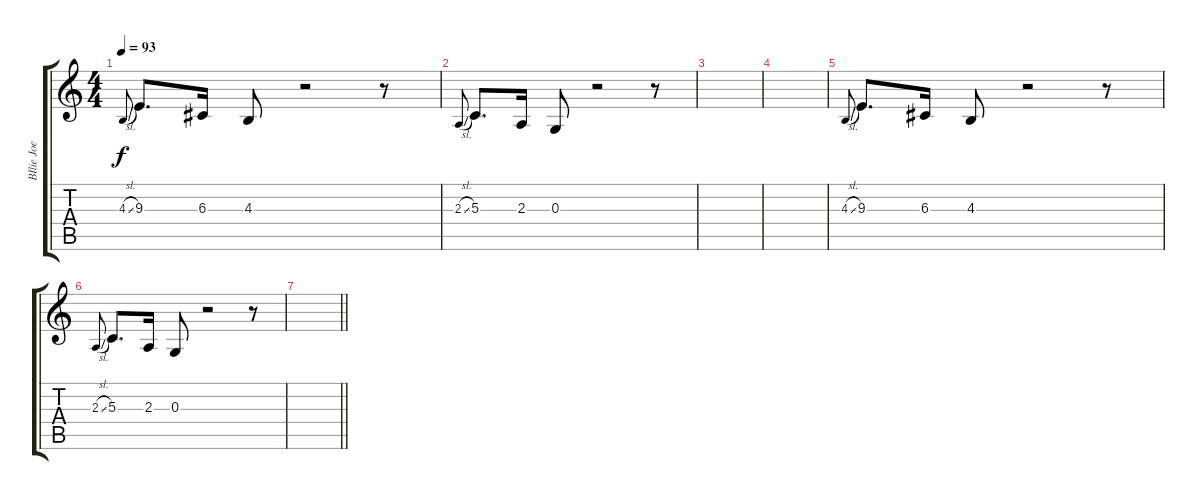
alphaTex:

\track ("BIlie Joe (Vocals)" "BIlie Joe ") {instrument clarinet}
\staff {score tabs}
\tuning (E4 B3 G3 D3 A2 E2) {hide}
\ts (4 4)
\tempo 93
\clef g2
\ks c
4.3{sl}.8{gr onbeat dy f} 9.3.8{d} 6.3.16 4.3.8 r.2 r.8 |
2.3{sl}.8{gr onbeat} 5.3.8{d} 2.3.16 0.3.8 r.2 r.8 |
|
|
4.3{sl}.8{gr onbeat} 9.3.8{d} 6.3.16 4.3.8 r.2 r.8 |
2.3{sl}.8{gr onbeat} 5.3.8{d} 2.3.16 0.3.8 r.2 r.8 |
\barLineRight lightlight
